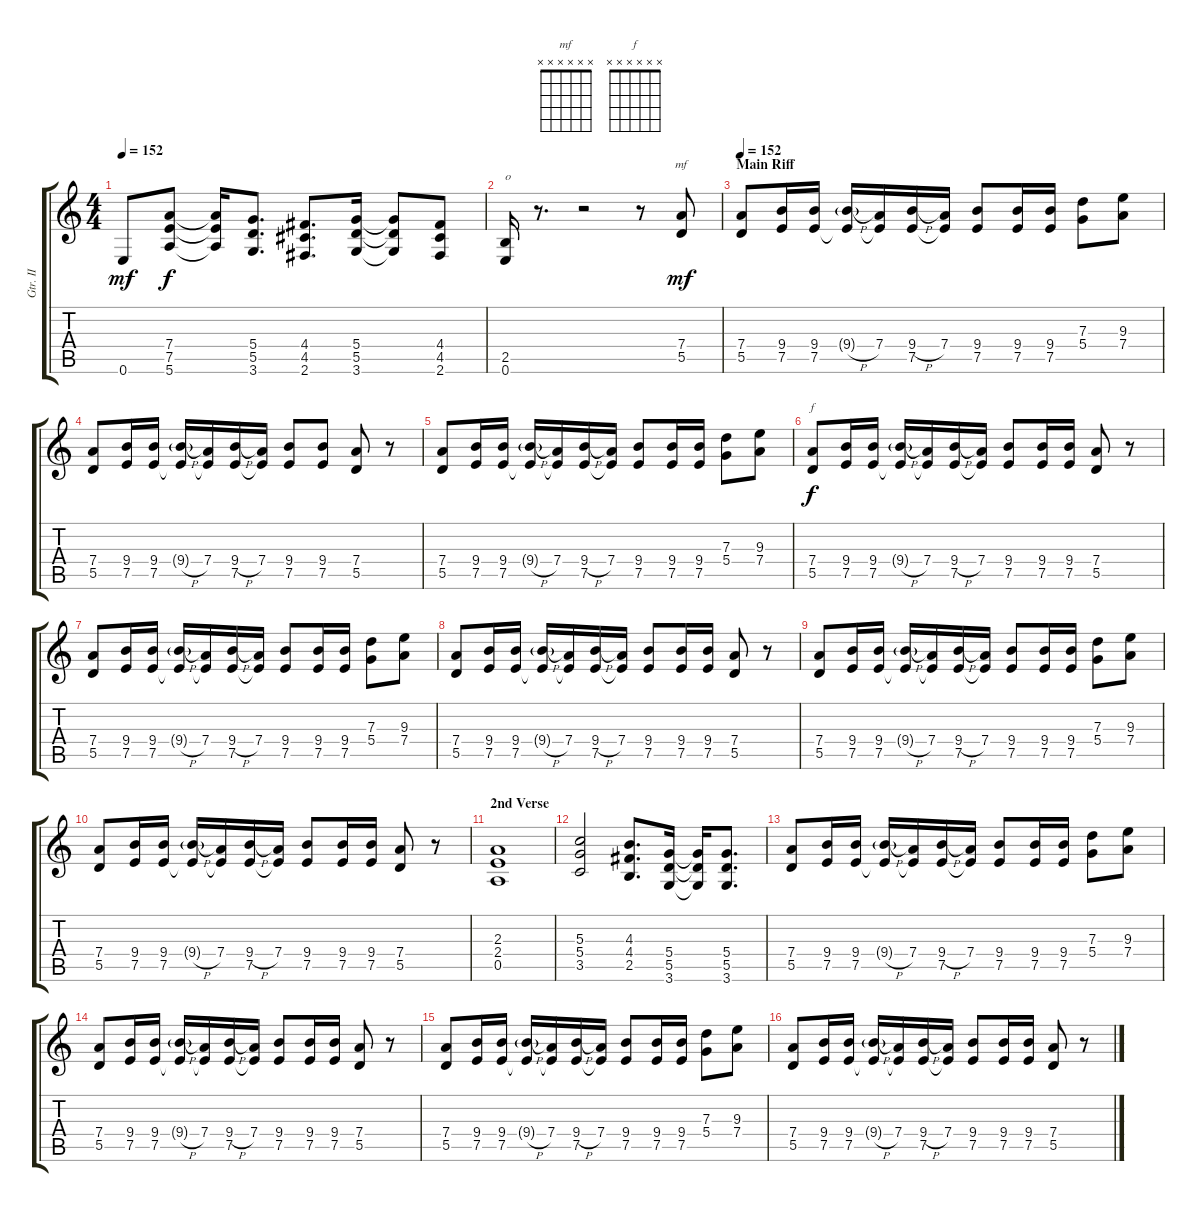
\track ("Gtr. II" "Gtr. II") {instrument overdrivenguitar}
\staff {score tabs}
\tuning (E4 B3 G3 D3 A2 E2) {hide}
\chord ("mf" x x x x x x)
\chord ("f" x x x x x x)
\ts (4 4)
\tempo 152
\clef g2
\ks c
0.6.8{dy mf} (7.4 7.5 5.6).8{dy f} (7.4{t} 7.5{t} 5.6{t}).16 (5.4 5.5 3.6).8{d} (4.4 4.5 2.6).8{d} (5.4 5.5 3.6).16 (5.4{t} 5.5{t} 3.6{t}).8 (4.4 4.5 2.6).8 |
(2.5 0.6).16{txt "o"} r.8{d} r.2 r.8 (7.4 5.5).8{ch "mf" dy mf} |
\section ("" "Main Riff")
\tempo 152
(7.4 5.5).8 (9.4 7.5).16 (9.4 7.5).16 (9.4{h g} 7.5{t}).16 (7.4 7.5{t}).16 (9.4{h} 7.5).16 (7.4 7.5{t}).16 (9.4 7.5).8 (9.4 7.5).16 (9.4 7.5).16 (7.3 5.4).8 (9.3 7.4).8 |
(7.4 5.5).8 (9.4 7.5).16 (9.4 7.5).16 (9.4{h g} 7.5{t}).16 (7.4 7.5{t}).16 (9.4{h} 7.5).16 (7.4 7.5{t}).16 (9.4 7.5).8 (9.4 7.5).8 (7.4 5.5).8 r.8 |
(7.4 5.5).8 (9.4 7.5).16 (9.4 7.5).16 (9.4{h g} 7.5{t}).16 (7.4 7.5{t}).16 (9.4{h} 7.5).16 (7.4 7.5{t}).16 (9.4 7.5).8 (9.4 7.5).16 (9.4 7.5).16 (7.3 5.4).8 (9.3 7.4).8 |
(7.4 5.5).8{ch "f" dy f} (9.4 7.5).16 (9.4 7.5).16 (9.4{h g} 7.5{t}).16 (7.4 7.5{t}).16 (9.4{h} 7.5).16 (7.4 7.5{t}).16 (9.4 7.5).8 (9.4 7.5).16 (9.4 7.5).16 (7.4 5.5).8 r.8 |
(7.4 5.5).8 (9.4 7.5).16 (9.4 7.5).16 (9.4{h g} 7.5{t}).16 (7.4 7.5{t}).16 (9.4{h} 7.5).16 (7.4 7.5{t}).16 (9.4 7.5).8 (9.4 7.5).16 (9.4 7.5).16 (7.3 5.4).8 (9.3 7.4).8 |
(7.4 5.5).8 (9.4 7.5).16 (9.4 7.5).16 (9.4{h g} 7.5{t}).16 (7.4 7.5{t}).16 (9.4{h} 7.5).16 (7.4 7.5{t}).16 (9.4 7.5).8 (9.4 7.5).16 (9.4 7.5).16 (7.4 5.5).8 r.8 |
(7.4 5.5).8 (9.4 7.5).16 (9.4 7.5).16 (9.4{h g} 7.5{t}).16 (7.4 7.5{t}).16 (9.4{h} 7.5).16 (7.4 7.5{t}).16 (9.4 7.5).8 (9.4 7.5).16 (9.4 7.5).16 (7.3 5.4).8 (9.3 7.4).8 |
(7.4 5.5).8 (9.4 7.5).16 (9.4 7.5).16 (9.4{h g} 7.5{t}).16 (7.4 7.5{t}).16 (9.4{h} 7.5).16 (7.4 7.5{t}).16 (9.4 7.5).8 (9.4 7.5).16 (9.4 7.5).16 (7.4 5.5).8 r.8 |
\section ("" "2nd Verse")
(2.3 2.4 0.5).1 |
(5.3 5.4 3.5).2 (4.3 4.4 2.5).8{d} (5.4 5.5 3.6).16 (5.4{t} 5.5{t} 3.6{t}).16 (5.4 5.5 3.6).8{d} |
(7.4 5.5).8 (9.4 7.5).16 (9.4 7.5).16 (9.4{h g} 7.5{t}).16 (7.4 7.5{t}).16 (9.4{h} 7.5).16 (7.4 7.5{t}).16 (9.4 7.5).8 (9.4 7.5).16 (9.4 7.5).16 (7.3 5.4).8 (9.3 7.4).8 |
(7.4 5.5).8 (9.4 7.5).16 (9.4 7.5).16 (9.4{h g} 7.5{t}).16 (7.4 7.5{t}).16 (9.4{h} 7.5).16 (7.4 7.5{t}).16 (9.4 7.5).8 (9.4 7.5).16 (9.4 7.5).16 (7.4 5.5).8 r.8 |
(7.4 5.5).8 (9.4 7.5).16 (9.4 7.5).16 (9.4{h g} 7.5{t}).16 (7.4 7.5{t}).16 (9.4{h} 7.5).16 (7.4 7.5{t}).16 (9.4 7.5).8 (9.4 7.5).16 (9.4 7.5).16 (7.3 5.4).8 (9.3 7.4).8 |
(7.4 5.5).8 (9.4 7.5).16 (9.4 7.5).16 (9.4{h g} 7.5{t}).16 (7.4 7.5{t}).16 (9.4{h} 7.5).16 (7.4 7.5{t}).16 (9.4 7.5).8 (9.4 7.5).16 (9.4 7.5).16 (7.4 5.5).8 r.8
